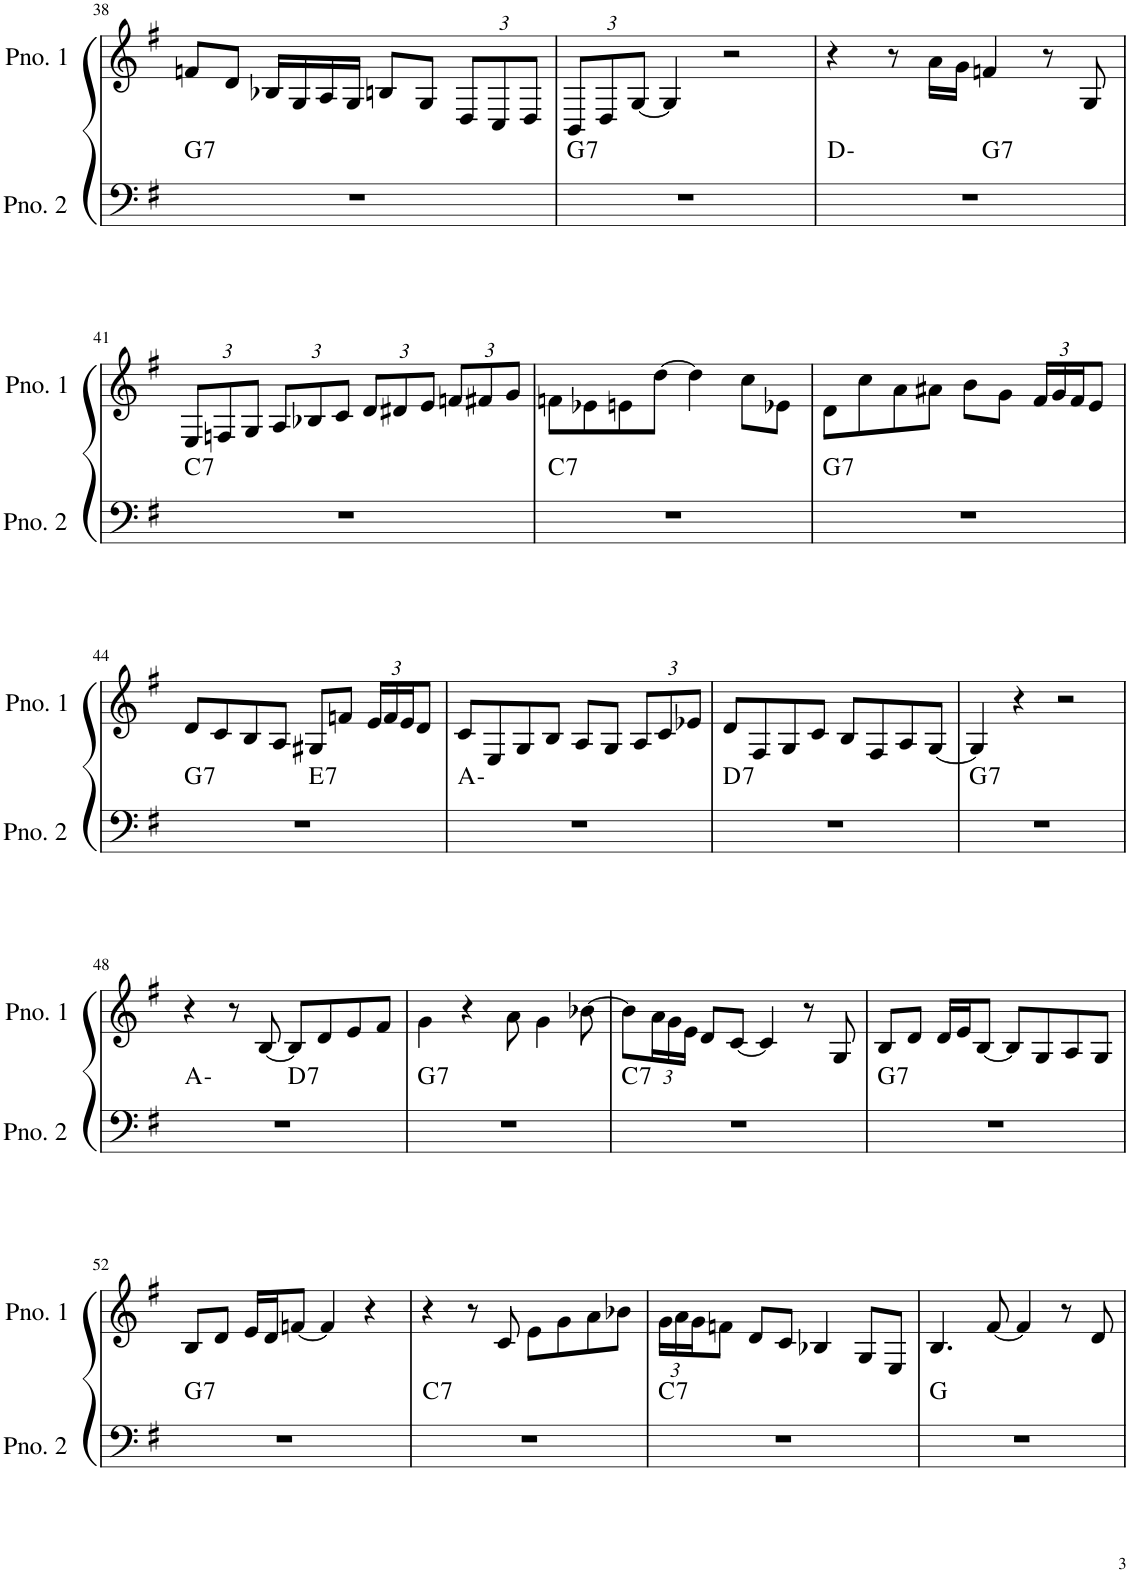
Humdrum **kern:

**kern	**harte	**kern
*part2	*part2	*part1
*staff2	*	*staff1
*I"ピアノ 2	*	*I"ピアノ 1
!!LO:PB:g=z
*clefF4	*	*clefG2
*k[f#]	*	*k[f#]
*M4/4	*	*M4/4
=38	=38	=38
!	!LO:H:kt=7	!
1r	G:7	8fn/L
.	.	8d/J
.	.	16B-X/LL
.	.	16G/
.	.	16A/
.	.	16G/JJ
.	.	8Bn/L
.	.	8G/J
*	*	*Xbrackettup
.	.	12D/L
.	.	12C/
.	.	12D/J
=39	=39	=39
!	!LO:H:kt=7	!
1r	G:7	12BB/L
.	.	12D/
.	.	[12G/J
.	.	4G/]
.	.	2r
=40	=40	=40
*^	*	*
1r	2ryy	D:min	4r
.	.	.	8r
.	.	.	16a\LL
.	.	.	16g\JJ
!	!	!LO:H:kt=7	!
.	2ryy	G:7	4fn/
.	.	.	8r
.	.	.	8G/
!!LO:LB:g=z
=41	=41	=41	=41
!	!	!LO:H:kt=7	!
*v	*v	*	*
1r	C:7	12E/L
.	.	12Fn/
.	.	12G/J
.	.	12A/L
.	.	12B-X/
.	.	12c/J
.	.	12d/L
.	.	12d#X/
.	.	12e/J
.	.	12fn/L
.	.	12f#X/
.	.	12g/J
=42	=42	=42
!	!LO:H:kt=7	!
1r	C:7	8fn\L
.	.	8e-X\
.	.	8en\
.	.	[8dd\J
.	.	4dd\]
.	.	8cc\L
.	.	8e-X\J
=43	=43	=43
!	!LO:H:kt=7	!
1r	G:7	8d\L
.	.	8cc\
.	.	8a\
.	.	8a#X\J
.	.	8b\L
.	.	8g\J
.	.	24f#/LL
.	.	24g/
.	.	24f#/J
.	.	8e/J
!!LO:LB:g=z
=44	=44	=44
!	!LO:H:kt=7	!
*^	*	*
1r	2ryy	G:7	8d/L
.	.	.	8c/
.	.	.	8B/
.	.	.	8A/J
!	!	!LO:H:kt=7	!
.	2ryy	E:7	8G#X/L
.	.	.	8fn/J
.	.	.	24e/LL
.	.	.	24f/
.	.	.	24e/J
.	.	.	8d/J
*v	*v	*	*
=45	=45	=45
1r	A:min	8c/L
.	.	8E/
.	.	8G/
.	.	8B/J
.	.	8A/L
.	.	8G/J
.	.	12A/L
.	.	12c/
.	.	12e-X/J
=46	=46	=46
!	!LO:H:kt=7	!
1r	D:7	8d/L
.	.	8F#/
.	.	8G/
.	.	8c/J
.	.	8B/L
.	.	8F#/
.	.	8A/
.	.	[8G/J
=47	=47	=47
!	!LO:H:kt=7	!
1r	G:7	4G/]
.	.	4r
.	.	2r
!!LO:LB:g=z
=48	=48	=48
*^	*	*
1r	2ryy	A:min	4r
.	.	.	8r
.	.	.	[8B/
!	!	!LO:H:kt=7	!
.	2ryy	D:7	8B/L]
.	.	.	8d/
.	.	.	8e/
.	.	.	8f#/J
=49	=49	=49	=49
!	!	!LO:H:kt=7	!
*v	*v	*	*
1r	G:7	4g\
.	.	4r
.	.	8a\
.	.	4g\
.	.	[8b-X\
=50	=50	=50
!	!LO:H:kt=7	!
1r	C:7	8b-\L]
.	.	24a\L
.	.	24g\
.	.	24e\JJ
.	.	8d/L
.	.	[8c/J
.	.	4c/]
.	.	8r
.	.	8G/
=51	=51	=51
!	!LO:H:kt=7	!
1r	G:7	8B/L
.	.	8d/J
.	.	16d/LL
.	.	16e/J
.	.	[8B/J
.	.	8B/L]
.	.	8G/
.	.	8A/
.	.	8G/J
!!LO:LB:g=z
=52	=52	=52
!	!LO:H:kt=7	!
1r	G:7	8B/L
.	.	8d/J
.	.	16e/LL
.	.	16d/J
.	.	[8fn/J
.	.	4f/]
.	.	4r
=53	=53	=53
!	!LO:H:kt=7	!
1r	C:7	4r
.	.	8r
.	.	8c/
.	.	8e\L
.	.	8g\
.	.	8a\
.	.	8b-X\J
=54	=54	=54
!	!LO:H:kt=7	!
1r	C:7	24g\LL
.	.	24a\
.	.	24g\J
.	.	8fn\J
.	.	8d/L
.	.	8c/J
.	.	4B-X/
.	.	8G/L
.	.	8E/J
=55	=55	=55
1r	G:maj	4.B/
.	.	[8f#/
.	.	4f#/]
.	.	8r
.	.	8d/
=	=	=
*-	*-	*-
